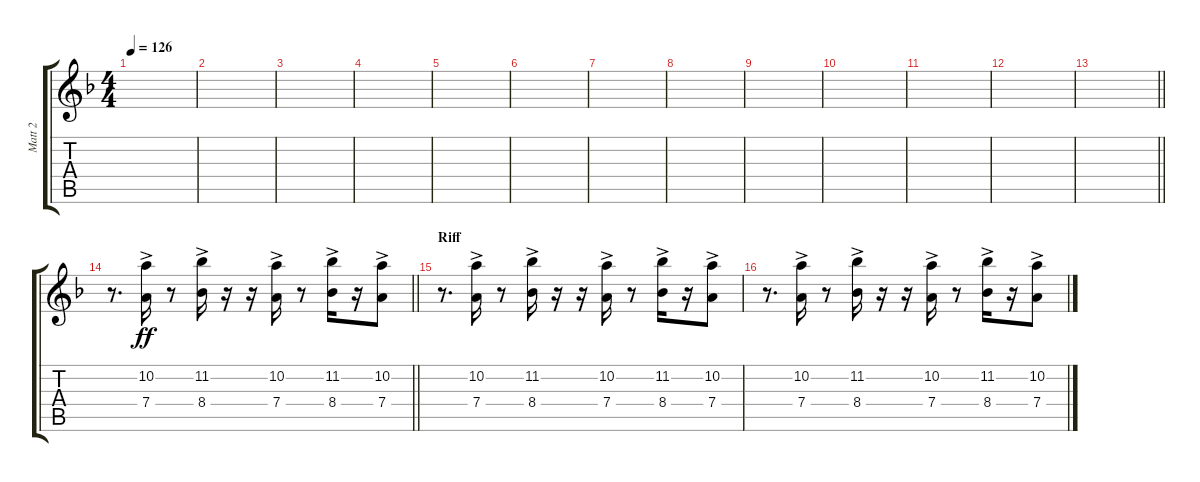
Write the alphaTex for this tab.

\track ("Matt 2" "Matt 2") {instrument overdrivenguitar}
\staff {score tabs}
\tuning (E4 B3 G3 D3 A2 D2) {hide}
\ts (4 4)
\tempo 126
\clef g2
\ks f
|
|
|
|
|
|
|
|
|
|
|
|
\barLineRight lightlight
|
\barLineRight lightlight
r.8{d} (10.2{ac} 7.4{ac}).16{dy ff} r.8 (11.2{ac} 8.4{ac}).16 r.16 r.16 (10.2{ac} 7.4{ac}).16 r.8 (11.2{ac} 8.4{ac}).16 r.16 (10.2{ac} 7.4{ac}).8 |
\section ("" "Riff")
r.8{d} (10.2{ac} 7.4{ac}).16 r.8 (11.2{ac} 8.4{ac}).16 r.16 r.16 (10.2{ac} 7.4{ac}).16 r.8 (11.2{ac} 8.4{ac}).16 r.16 (10.2{ac} 7.4{ac}).8 |
r.8{d} (10.2{ac} 7.4{ac}).16 r.8 (11.2{ac} 8.4{ac}).16 r.16 r.16 (10.2{ac} 7.4{ac}).16 r.8 (11.2{ac} 8.4{ac}).16 r.16 (10.2{ac} 7.4{ac}).8
